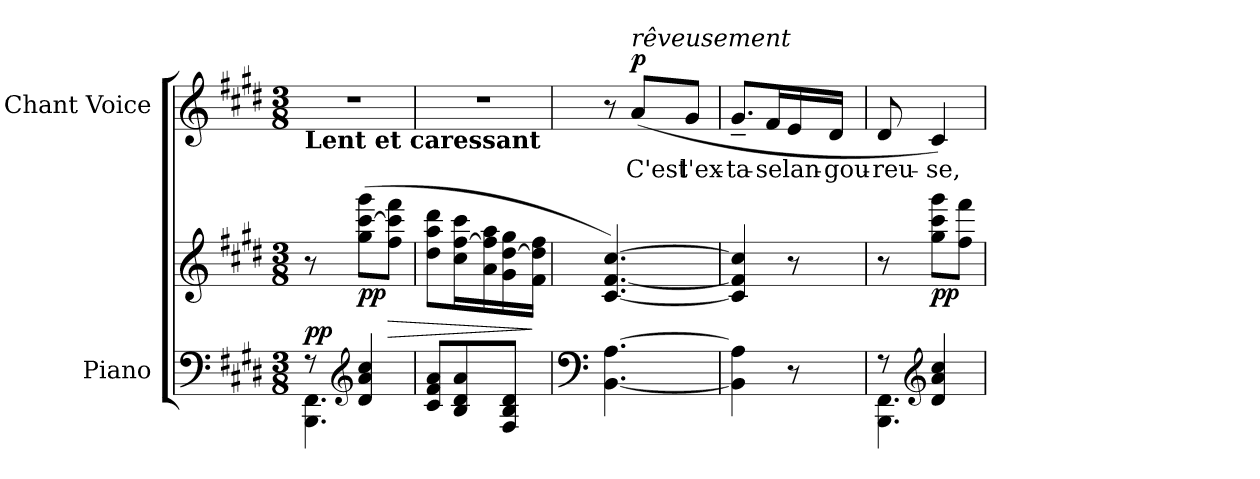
**kern	**kern	**dynam	**kern	**text	**dynam
*part2	*part2	*part2	*part1	*part1	*part1
*staff3	*staff2	*staff2/3	*staff1	*staff1	*staff1
*I"Piano	*	*	*I"Chant Voice	*	*
*I'Pno	*	*	*	*	*
*clefF4	*clefG2	*	*clefG2	*	*
*k[f#c#g#d#]	*k[f#c#g#d#]	*	*k[f#c#g#d#]	*	*
*M3/8	*M3/8	*	*M3/8	*	*
=1	=1	=1	=1	=1	=1
*^	*	*	*	*	*
!	!	!	!	!LO:TX:b:B:t=Lent et caressant	!	!
!	!	!	!LO:DY:a=2	!	!	!
8r	4.BBB\ 4.FF#\	8r	pp	4.r	.	.
*clefG2	*	*	*	*	*	*
!	!	!	!LO:DY:b	!	!	!
4d#/ 4a/ 4cc#/	.	(8gg#\ [8ccc#\ 8ggg#\L	pp	.	.	.
!	!	!	!LO:HP:b	!	!	!
.	.	8ff#\ 8ccc#\] 8fff#\J	>	.	.	.
*v	*v	*	*	*	*	*
=2	=2	=2	=2	=2	=2
8c#/ 8f#/ 8a/L	8dd#\ 8aa\ 8ddd#\L	.	4.r	.	.
8B/ 8d#/ 8a/	16cc#\ [16ff#\ 16ccc#\L	.	.	.	.
.	16a\ 16ff#\] 16aa\	.	.	.	.
8F#/ 8B/ 8d#/J	16g#\ [16dd#\ 16gg#\	.	.	.	.
.	16f#\ 16dd#\] 16ff#\JJ	]	.	.	.
=3	=3	=3	=3	=3	=3
*clefF4	*	*	*	*	*
[4.BB\ [4.A\	[4.c#/ [>4.f#/ [4.cc#/)	.	8r	.	.
!	!	!	!LO:TX:a:i:t=rêveusement	!	!
!	!	!	!	!LO:LY:b	!LO:DY:a
.	.	.	(8a/L	C'est	p
!	!	!	!	!LO:LY:b	!
.	.	.	8g#/J	l'ex-	.
=4	=4	=4	=4	=4	=4
!	!	!	!	!LO:LY:b	!
4BB\] 4A\]	4c#/] 4f#/] 4cc#/]	.	8.g#~>/L	-ta-	.
!	!	!	!	!LO:LY:b	!
.	.	.	16f#/L	-se	.
!	!	!	!	!LO:LY:b	!
8r	8r	.	16e/	lan-	.
!	!	!	!	!LO:LY:b	!
.	.	.	16d#/JJ	-gou-	.
=5	=5	=5	=5	=5	=5
*^	*	*	*	*	*
!	!	!	!	!	!LO:LY:b	!
8r	4.BBB\ 4.FF#\	8r	.	8d#/	-reu-	.
*clefG2	*	*	*	*	*	*
!	!	!	!LO:DY:b	!	!LO:LY:b	!
4d#/ 4a/ 4cc#/	.	8gg#\ 8ccc#\ 8ggg#\L	pp	4c#/)	-se,	.
.	.	8ff#\ 8fff#\J	.	.	.	.
*v	*v	*	*	*	*	*
=	=	=	=	=	=
*-	*-	*-	*-	*-	*-
